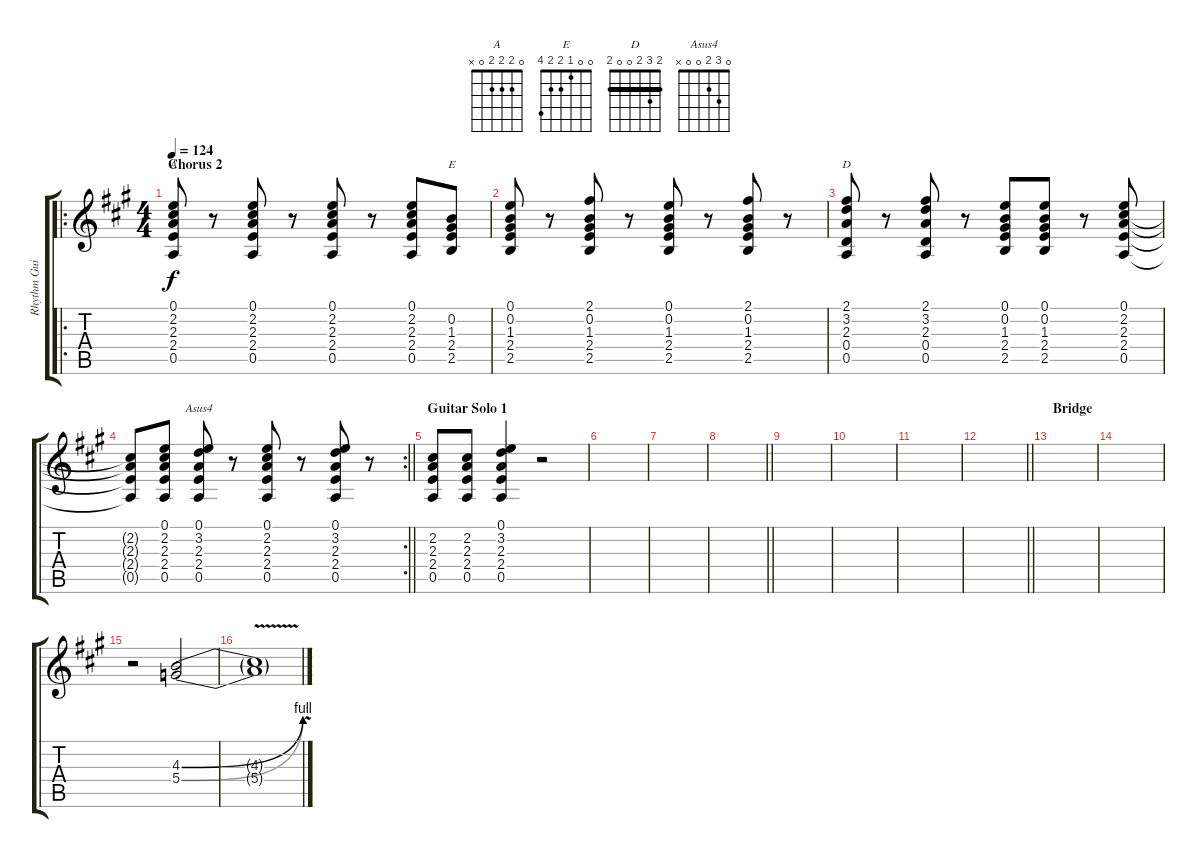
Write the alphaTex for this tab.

\track ("Rhythm Guitar" "Rhythm Gui") {instrument distortionguitar}
\staff {score tabs}
\tuning (E4 B3 G3 D3 A2 E2) {hide}
\chord ("A" 0 2 2 2 0 x)
\chord ("E" 0 0 1 2 2 4)
\chord ("D" 2 3 2 0 0 2) {barre 2}
\chord ("Asus4" 0 3 2 0 0 x)
\ro
\ts (4 4)
\section ("" "Chorus 2")
\tempo 124
\clef g2
\ks a
(0.1 2.2 2.3 2.4 0.5).8{ch "A" dy f} r.8 (0.1 2.2 2.3 2.4 0.5).8 r.8 (0.1 2.2 2.3 2.4 0.5).8 r.8 (0.1 2.2 2.3 2.4 0.5).8 (0.2 1.3 2.4 2.5).8{ch "E"} |
(0.1 0.2 1.3 2.4 2.5).8 r.8 (2.1 0.2 1.3 2.4 2.5).8 r.8 (0.1 0.2 1.3 2.4 2.5).8 r.8 (2.1 0.2 1.3 2.4 2.5).8 r.8 |
(2.1 3.2 2.3 0.4 0.5).8{ch "D"} r.8 (2.1 3.2 2.3 0.4 0.5).8 r.8 (0.1 0.2 1.3 2.4 2.5).8 (0.1 0.2 1.3 2.4 2.5).8 r.8 (0.1 2.2 2.3 2.4 0.5).8 |
\rc 2
\barLineRight lightlight
(2.2{t} 2.3{t} 2.4{t} 0.5{t}).8 (0.1 2.2 2.3 2.4 0.5).8 (0.1 3.2 2.3 2.4 0.5).8{ch "Asus4"} r.8 (0.1 2.2 2.3 2.4 0.5).8 r.8 (0.1 3.2 2.3 2.4 0.5).8 r.8 |
\section ("" "Guitar Solo 1")
(2.2 2.3 2.4 0.5).8 (2.2 2.3 2.4 0.5).8 (0.1 3.2 2.3 2.4 0.5).4 r.2 |
|
|
\barLineRight lightlight
|
|
|
|
\barLineRight lightlight
|
\section ("" "Bridge")
|
|
r.2 (4.3{be (bend 0 0 60 4)} 5.4{be (bend 0 0 60 4)}).2 |
(4.3{v t} 5.4{v t}).1
